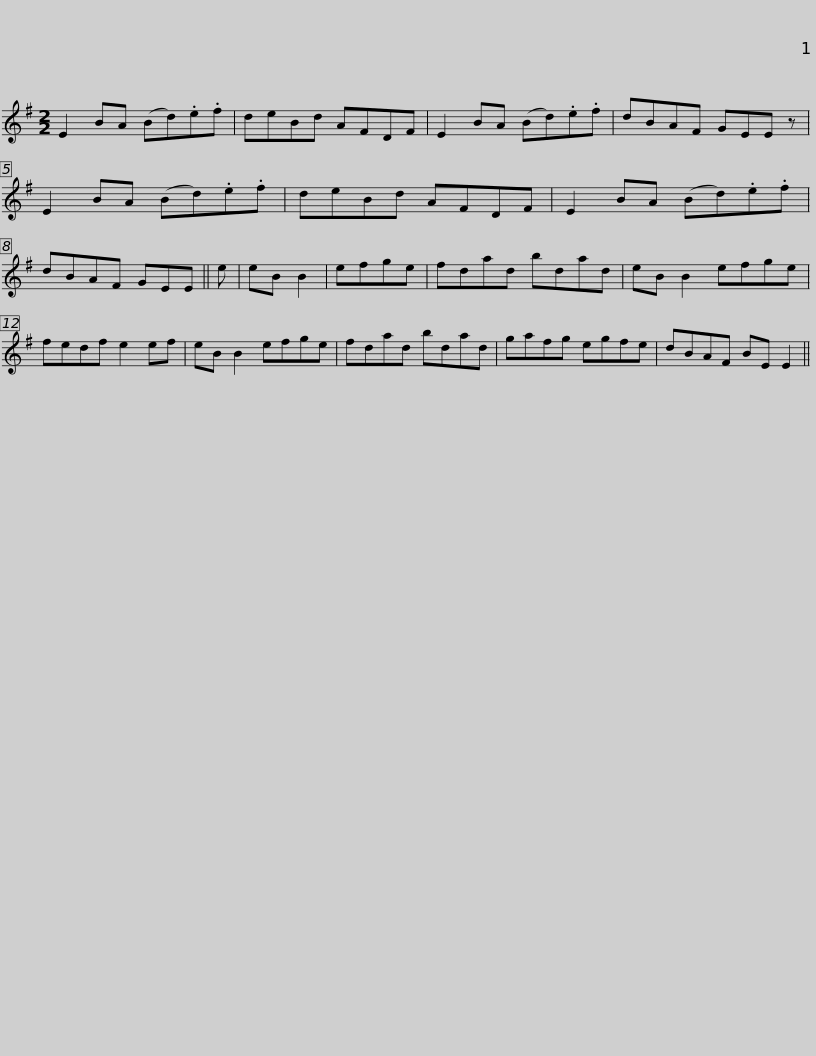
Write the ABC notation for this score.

X:1
L:1/8
M:2/2
I:linebreak $
K:Emin
V:1 treble
V:1
 E2 BA (Bd).e.f | deBd AFDF | E2 BA (Bd).e.f | dBAF GEE z | E2 BA (Bd).e.f | %5
 deBd AFDF |$ E2 BA (Bd).e.f | dBAF GEE || e | eB B2 | %10
 efge | fdad bdad | eB B2 efge | fedf e2 ef |$ eB B2 efge | %15
 fdad bdad | gafg egfe | dBAF BE E2 || %18
